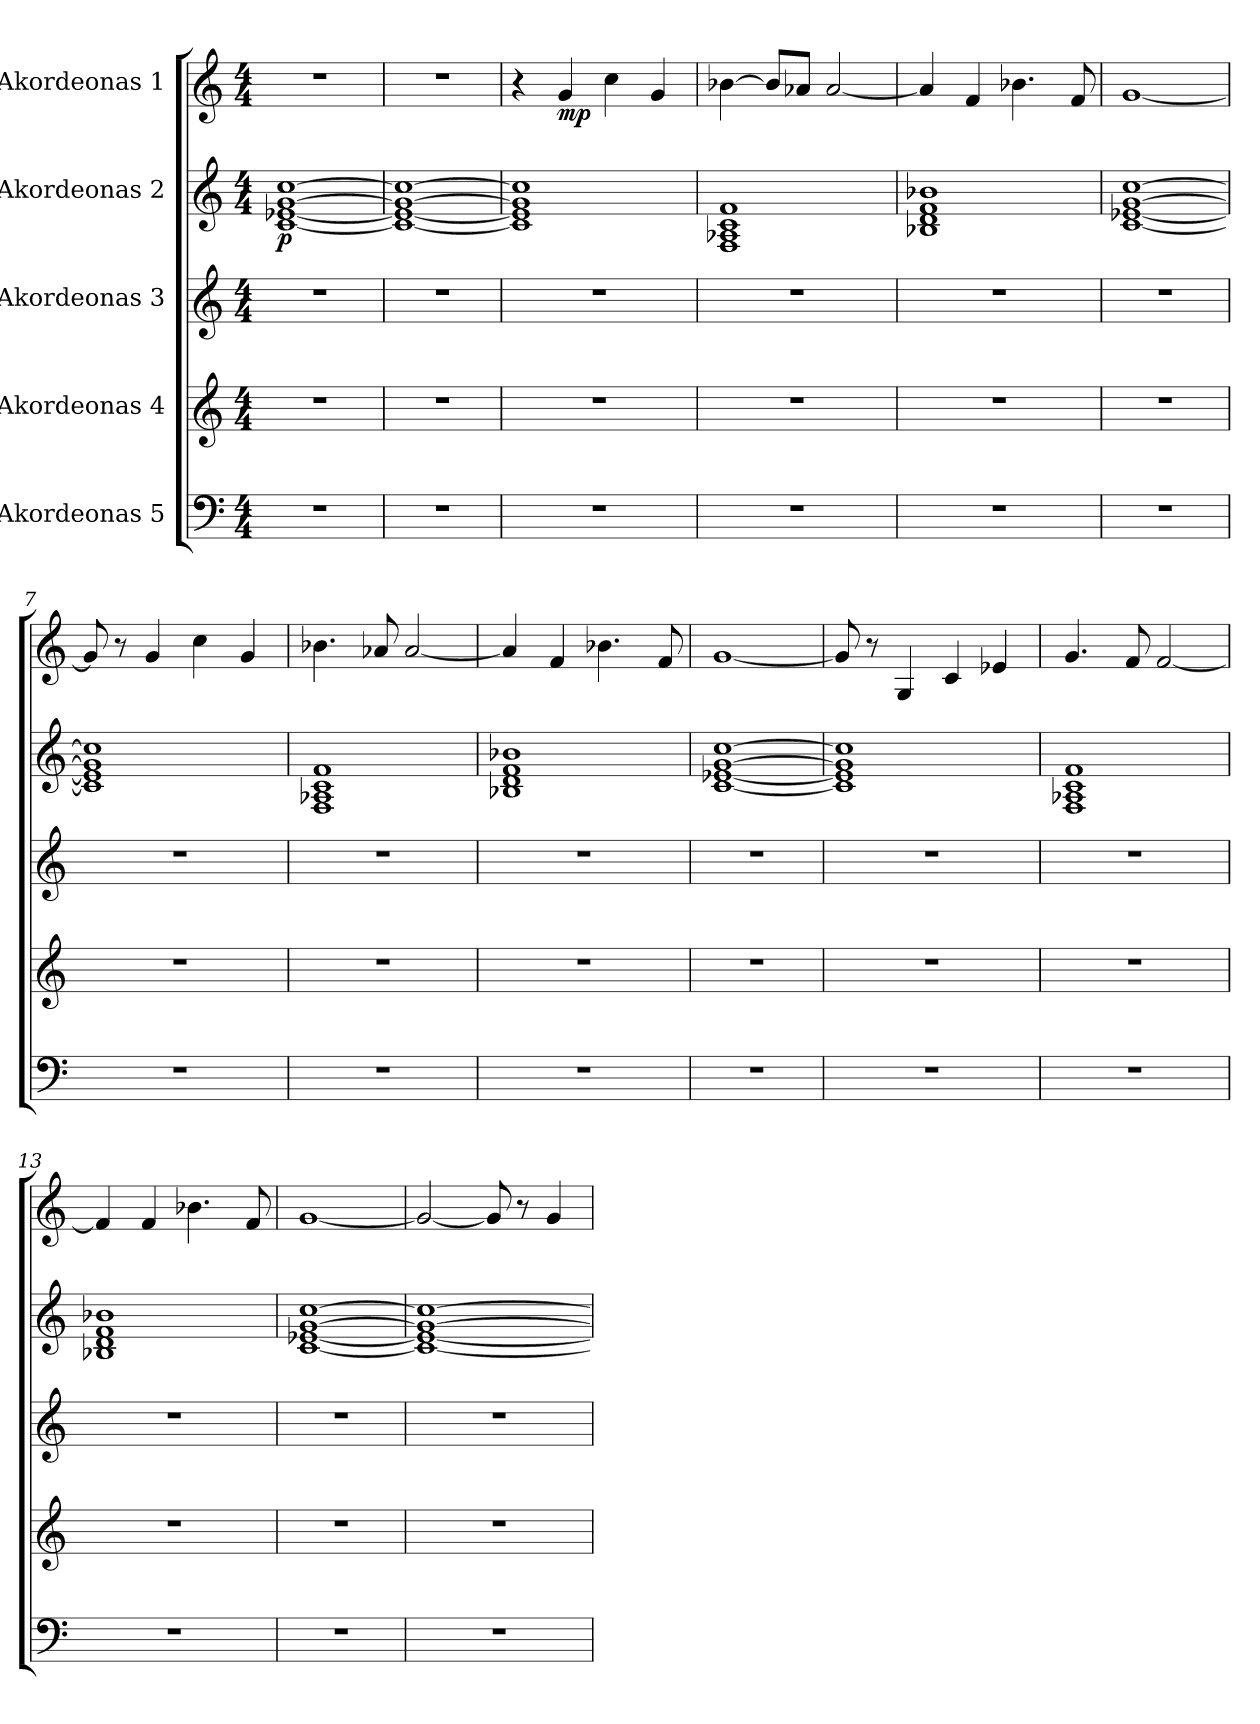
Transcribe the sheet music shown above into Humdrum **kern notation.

**kern	**kern	**kern	**kern	**dynam	**kern	**dynam
*part5	*part4	*part3	*part2	*part2	*part1	*part1
*staff5	*staff4	*staff3	*staff2	*staff2	*staff1	*staff1
*I"Akordeonas 5	*I"Akordeonas 4	*I"Akordeonas 3	*I"Akordeonas 2	*	*I"Akordeonas 1	*
*clefF4	*clefG2	*clefG2	*clefG2	*	*clefG2	*
*k[]	*k[]	*k[]	*k[]	*	*k[]	*
*M4/4	*M4/4	*M4/4	*M4/4	*	*M4/4	*
=1	=1	=1	=1	=1	=1	=1
!	!	!	!	!LO:DY:b	!	!
1r	1r	1r	[1c [1e-X [1g [1cc	p	1r	.
=2	=2	=2	=2	=2	=2	=2
1r	1r	1r	1c_ 1e-_ 1g_ 1cc_	.	1r	.
=3	=3	=3	=3	=3	=3	=3
1r	1r	1r	1c] 1e-] 1g] 1cc]	.	4r	.
!	!	!	!	!	!	!LO:DY:b
.	.	.	.	.	4g/	mp
.	.	.	.	.	4cc\	.
.	.	.	.	.	4g/	.
=4	=4	=4	=4	=4	=4	=4
1r	1r	1r	1F 1A-X 1c 1f	.	[4b-X\	.
.	.	.	.	.	8b-/L]	.
.	.	.	.	.	8a-X/J	.
.	.	.	.	.	[2a-/	.
=5	=5	=5	=5	=5	=5	=5
1r	1r	1r	1B-X 1d 1f 1b-X	.	4a-/]	.
.	.	.	.	.	4f/	.
.	.	.	.	.	4.b-X\	.
.	.	.	.	.	8f/	.
=6	=6	=6	=6	=6	=6	=6
1r	1r	1r	[1c [1e-X [1g [1cc	.	[1g	.
=7	=7	=7	=7	=7	=7	=7
1r	1r	1r	1c] 1e-] 1g] 1cc]	.	8g/]	.
.	.	.	.	.	8r	.
.	.	.	.	.	4g/	.
.	.	.	.	.	4cc\	.
.	.	.	.	.	4g/	.
=8	=8	=8	=8	=8	=8	=8
1r	1r	1r	1F 1A-X 1c 1f	.	4.b-X\	.
.	.	.	.	.	8a-X/	.
.	.	.	.	.	[2a-/	.
!!LO:LB:g=z
=9	=9	=9	=9	=9	=9	=9
1r	1r	1r	1B-X 1d 1f 1b-X	.	4a-/]	.
.	.	.	.	.	4f/	.
.	.	.	.	.	4.b-X\	.
.	.	.	.	.	8f/	.
=10	=10	=10	=10	=10	=10	=10
1r	1r	1r	[1c [1e-X [1g [1cc	.	[1g	.
=11	=11	=11	=11	=11	=11	=11
1r	1r	1r	1c] 1e-] 1g] 1cc]	.	8g/]	.
.	.	.	.	.	8r	.
.	.	.	.	.	4G/	.
.	.	.	.	.	4c/	.
.	.	.	.	.	4e-X/	.
=12	=12	=12	=12	=12	=12	=12
1r	1r	1r	1F 1A-X 1c 1f	.	4.g/	.
.	.	.	.	.	8f/	.
.	.	.	.	.	[2f/	.
=13	=13	=13	=13	=13	=13	=13
1r	1r	1r	1B-X 1d 1f 1b-X	.	4f/]	.
.	.	.	.	.	4f/	.
.	.	.	.	.	4.b-X\	.
.	.	.	.	.	8f/	.
=14	=14	=14	=14	=14	=14	=14
1r	1r	1r	[1c [1e-X [1g [1cc	.	[1g	.
=15	=15	=15	=15	=15	=15	=15
1r	1r	1r	1c_ 1e-_ 1g_ 1cc_	.	2g/_	.
.	.	.	.	.	8g/]	.
.	.	.	.	.	8r	.
.	.	.	.	.	4g/	.
=	=	=	=	=	=	=
*-	*-	*-	*-	*-	*-	*-
